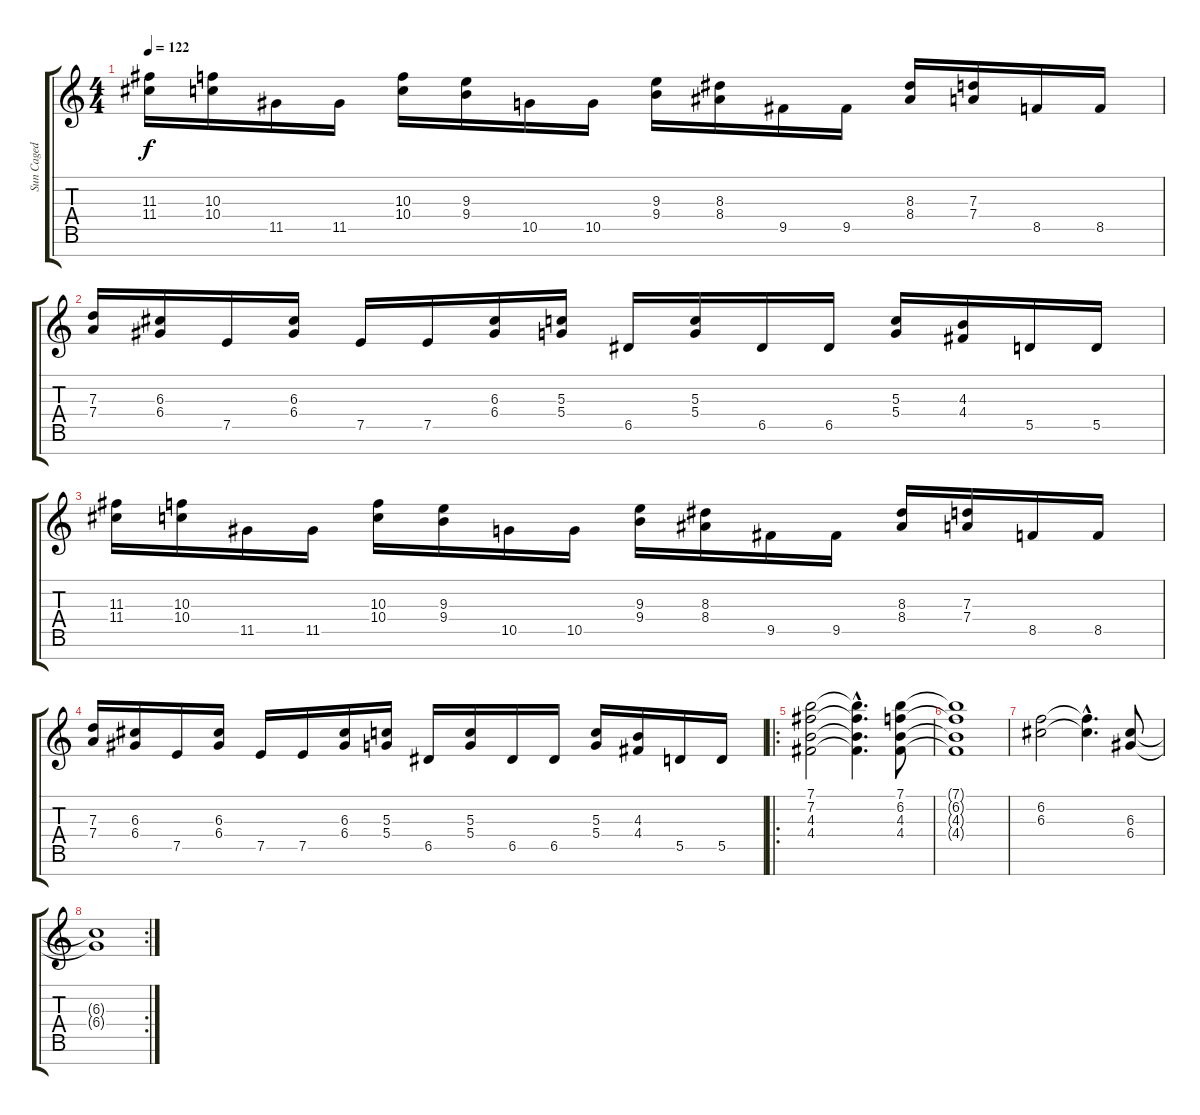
\track ("Sun Caged" "Sun Caged") {instrument distortionguitar}
\staff {score tabs}
\tuning (E4 B3 G3 D3 A2 E2 B1) {hide}
\ts (4 4)
\tempo 122
\clef g2
\ks c
(11.3 11.4).16{dy f} (10.3 10.4).16 11.5.16 11.5.16 (10.3 10.4).16 (9.3 9.4).16 10.5.16 10.5.16 (9.3 9.4).16 (8.3 8.4).16 9.5.16 9.5.16 (8.3 8.4).16 (7.3 7.4).16 8.5.16 8.5.16 |
(7.3 7.4).16 (6.3 6.4).16 7.5.16 (6.3 6.4).16 7.5.16 7.5.16 (6.3 6.4).16 (5.3 5.4).16 6.5.16 (5.3 5.4).16 6.5.16 6.5.16 (5.3 5.4).16 (4.3 4.4).16 5.5.16 5.5.16 |
(11.3 11.4).16 (10.3 10.4).16 11.5.16 11.5.16 (10.3 10.4).16 (9.3 9.4).16 10.5.16 10.5.16 (9.3 9.4).16 (8.3 8.4).16 9.5.16 9.5.16 (8.3 8.4).16 (7.3 7.4).16 8.5.16 8.5.16 |
(7.3 7.4).16 (6.3 6.4).16 7.5.16 (6.3 6.4).16 7.5.16 7.5.16 (6.3 6.4).16 (5.3 5.4).16 6.5.16 (5.3 5.4).16 6.5.16 6.5.16 (5.3 5.4).16 (4.3 4.4).16 5.5.16 5.5.16 |
\ro
(7.1 7.2 4.3 4.4).2 (7.1{hac t} 7.2{hac t} 4.3{hac t} 4.4{hac t}).4{d} (7.1 6.2 4.3 4.4).8 |
(7.1{t} 6.2{t} 4.3{t} 4.4{t}).1 |
(6.2 6.3).2 (6.2{hac t} 6.3{hac t}).4{d} (6.3 6.4).8 |
\rc 2
(6.3{t} 6.4{t}).1
